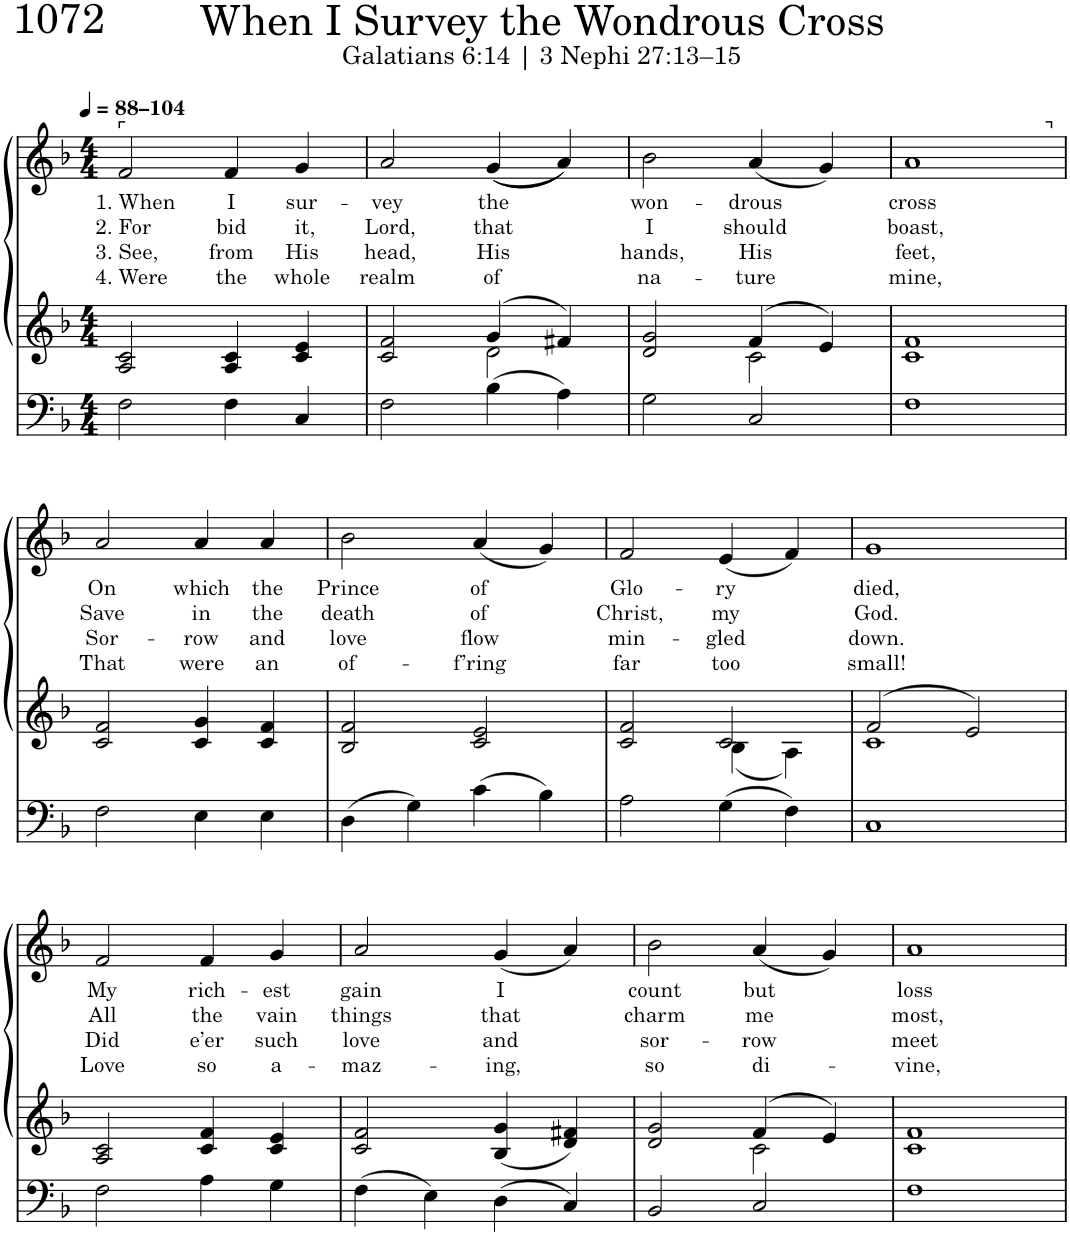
**kern	**kern	**kern	**text	**text	**text	**text
*part1	*part1	*part1	*part1	*part1	*part1	*part1
*staff3	*staff2	*staff1	*staff1	*staff1	*staff1	*staff1
*I"Organ	*	*	*	*	*	*
*I'Org.	*	*	*	*	*	*
*clefF4	*clefG2	*clefG2	*	*	*	*
*k[b-]	*k[b-]	*k[b-]	*	*	*	*
*M4/4	*M4/4	*M4/4	*	*	*	*
*MM88	*MM88	*MM88	*	*	*	*
=1	=1	=1	=1	=1	=1	=1
!	!	!LO:TX:a:t=⌜	!	!	!	!
!	!	!LO:TX:a:B:t=–104	!	!	!	!
!	!	!	!LO:LY:b	!LO:LY:b	!LO:LY:b	!LO:LY:b
2F\	2A/ 2c/	2f/	1. When	2. For	3. See,	4. Were
!	!	!	!LO:LY:b	!LO:LY:b	!LO:LY:b	!LO:LY:b
4F\	4A/ 4c/	4f/	I	-bid	from	the
!	!	!	!LO:LY:b	!LO:LY:b	!LO:LY:b	!LO:LY:b
4C/	4c/ 4e/	4g/	sur-	it,	His	whole
=2	=2	=2	=2	=2	=2	=2
*	*^	*	*	*	*	*
!	!	!	!	!LO:LY:b	!LO:LY:b	!LO:LY:b	!LO:LY:b
2F\	2c/ 2f/	2ryy	2a/	-vey	Lord,	head,	realm
!	!	!	!	!LO:LY:b	!LO:LY:b	!LO:LY:b	!LO:LY:b
4B-\	4g/	2d\	((4g/	the	that	His	of
4A\	4f#X/	.	4a/))	.	.	.	.
=3	=3	=3	=3	=3	=3	=3	=3
!	!	!	!	!LO:LY:b	!LO:LY:b	!LO:LY:b	!LO:LY:b
2G\	2d/ 2g/	2ryy	2b-\	won-	I	hands,	na-
!	!	!	!	!LO:LY:b	!LO:LY:b	!LO:LY:b	!LO:LY:b
2C/	4f/	2c\	(4a/	-drous	should	His	-ture
.	4e/	.	4g/)	.	.	.	.
*	*v	*v	*	*	*	*	*
=4	=4	=4	=4	=4	=4	=4
!	!	!	!LO:LY:b	!LO:LY:b	!LO:LY:b	!LO:LY:b
*	*	*^	*	*	*	*
1F	1c 1f	1a	2..ryy	cross	boast,	feet,	mine,
!	!	!	!LO:TX:a:t=⌝	!	!	!	!
.	.	.	8ryy	.	.	.	.
!!LO:LB:g=z
=5	=5	=5	=5	=5	=5	=5	=5
!	!	!	!	!LO:LY:b	!LO:LY:b	!LO:LY:b	!LO:LY:b
*	*	*v	*v	*	*	*	*
2F\	2c/ 2f/	2a/	On	Save	Sor-	That
!	!	!	!LO:LY:b	!LO:LY:b	!LO:LY:b	!LO:LY:b
4E\	4c/ 4g/	4a/	which	in	-row	were
!	!	!	!LO:LY:b	!LO:LY:b	!LO:LY:b	!LO:LY:b
4E\	4c/ 4f/	4a/	the	the	and	an
=6	=6	=6	=6	=6	=6	=6
!	!	!	!LO:LY:b	!LO:LY:b	!LO:LY:b	!LO:LY:b
4D\	2B-/ 2f/	2b-\	Prince	death	love	of-
4G\	.	.	.	.	.	.
!	!	!	!LO:LY:b	!LO:LY:b	!LO:LY:b	!LO:LY:b
4c\	2c/ 2e/	(4a/	of	of	flow	-f’ring
4B-\	.	4g/)	.	.	.	.
=7	=7	=7	=7	=7	=7	=7
*	*^	*	*	*	*	*
!	!	!	!	!LO:LY:b	!LO:LY:b	!LO:LY:b	!LO:LY:b
2A\	2c/ 2f/	2ryy	2f/	Glo-	Christ,	min-	far
!	!	!	!	!LO:LY:b	!LO:LY:b	!LO:LY:b	!LO:LY:b
4G\	2c/	4B-\	(4e/	-ry	my	-gled	too
4F\	.	4A\	4f/)	.	.	.	.
=8	=8	=8	=8	=8	=8	=8	=8
!	!	!	!	!LO:LY:b	!LO:LY:b	!LO:LY:b	!LO:LY:b
1C	2f/	1c	1g	died,	God.	down.	small!
.	2e/	.	.	.	.	.	.
*	*v	*v	*	*	*	*	*
!!LO:LB:g=z
=9	=9	=9	=9	=9	=9	=9
!	!	!	!LO:LY:b	!LO:LY:b	!LO:LY:b	!LO:LY:b
2F\	2A/ 2c/	2f/	My	All	Did	Love
!	!	!	!LO:LY:b	!LO:LY:b	!LO:LY:b	!LO:LY:b
4A\	4c/ 4f/	4f/	rich-	the	e’er	so
!	!	!	!LO:LY:b	!LO:LY:b	!LO:LY:b	!LO:LY:b
4G\	4c/ 4e/	4g/	-est	vain	such	a-
=10	=10	=10	=10	=10	=10	=10
!	!	!	!LO:LY:b	!LO:LY:b	!LO:LY:b	!LO:LY:b
4F\	2c/ 2f/	2a/	gain	things	love	-maz-
4E\	.	.	.	.	.	.
!	!	!	!LO:LY:b	!LO:LY:b	!LO:LY:b	!LO:LY:b
4D\	4B-/ 4g/	(4g/	I	that	and	-ing,
4C/	4d/ 4f#X/	4a/)	.	.	.	.
=11	=11	=11	=11	=11	=11	=11
*	*^	*	*	*	*	*
!	!	!	!	!LO:LY:b	!LO:LY:b	!LO:LY:b	!LO:LY:b
2BB-/	2d/ 2g/	2ryy	2b-\	count	charm	sor-	so
!	!	!	!	!LO:LY:b	!LO:LY:b	!LO:LY:b	!LO:LY:b
2C/	4f/	2c\	(4a/	but	me	-row	di-
.	4e/	.	4g/)	.	.	.	.
*	*v	*v	*	*	*	*	*
=12	=12	=12	=12	=12	=12	=12
!	!	!	!LO:LY:b	!LO:LY:b	!LO:LY:b	!LO:LY:b
1F	1c 1f	1a	loss	most,	meet	-vine,
=	=	=	=	=	=	=
*-	*-	*-	*-	*-	*-	*-
